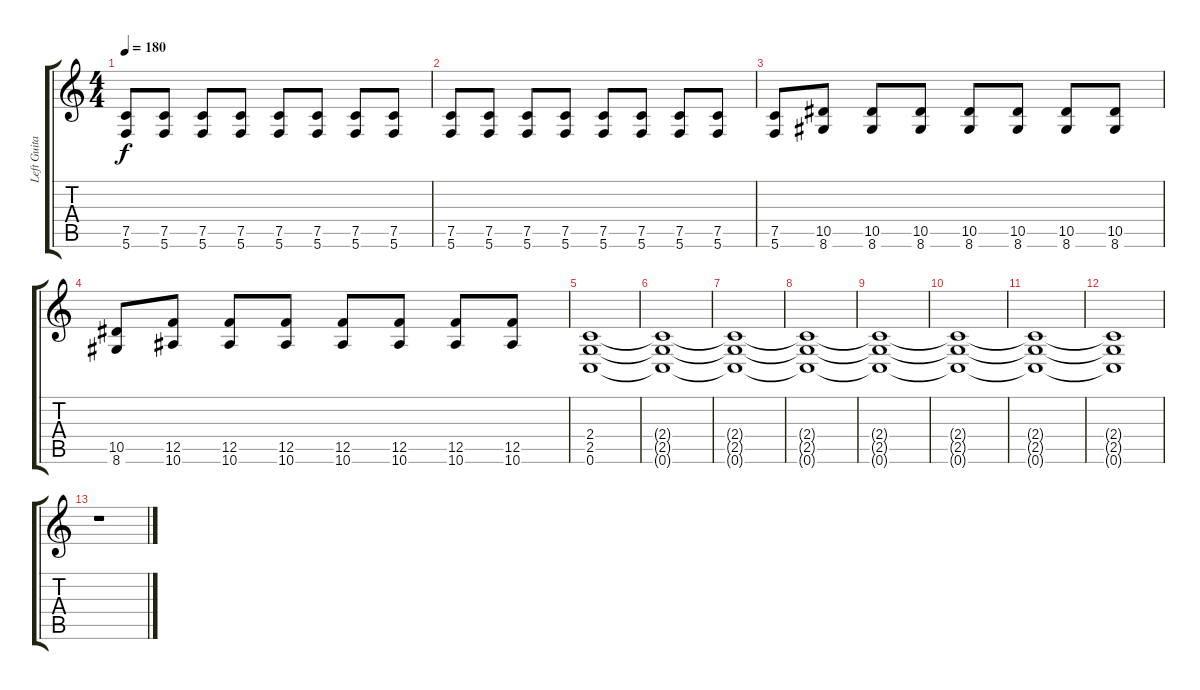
\track ("Left Guitar" "Left Guita") {instrument distortionguitar}
\staff {score tabs}
\tuning (C4 G3 Eb3 Bb2 F2 C2) {hide}
\ts (4 4)
\tempo 180
\clef g2
\ks c
(7.5 5.6).8{dy f} (7.5 5.6).8 (7.5 5.6).8 (7.5 5.6).8 (7.5 5.6).8 (7.5 5.6).8 (7.5 5.6).8 (7.5 5.6).8 |
(7.5 5.6).8 (7.5 5.6).8 (7.5 5.6).8 (7.5 5.6).8 (7.5 5.6).8 (7.5 5.6).8 (7.5 5.6).8 (7.5 5.6).8 |
(7.5 5.6).8 (10.5 8.6).8 (10.5 8.6).8 (10.5 8.6).8 (10.5 8.6).8 (10.5 8.6).8 (10.5 8.6).8 (10.5 8.6).8 |
(10.5 8.6).8 (12.5 10.6).8 (12.5 10.6).8 (12.5 10.6).8 (12.5 10.6).8 (12.5 10.6).8 (12.5 10.6).8 (12.5 10.6).8 |
(2.4 2.5 0.6).1 |
(2.4{t} 2.5{t} 0.6{t}).1 |
(2.4{t} 2.5{t} 0.6{t}).1 |
(2.4{t} 2.5{t} 0.6{t}).1 |
(2.4{t} 2.5{t} 0.6{t}).1 |
(2.4{t} 2.5{t} 0.6{t}).1 |
(2.4{t} 2.5{t} 0.6{t}).1 |
(2.4{t} 2.5{t} 0.6{t}).1 |
r.1
